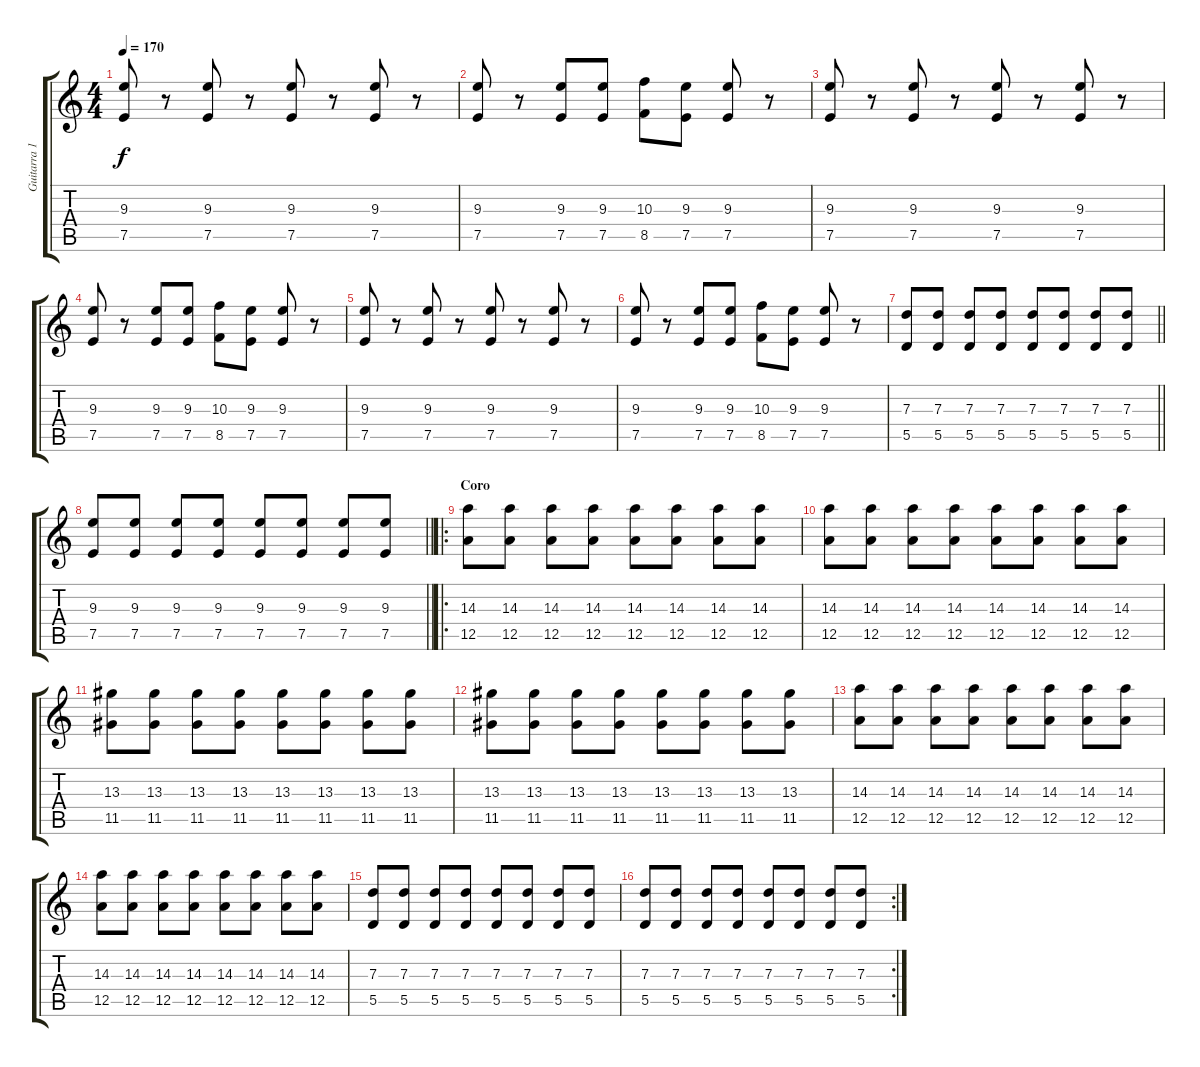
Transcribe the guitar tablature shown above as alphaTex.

\track ("Guitarra 1" "Guitarra 1") {instrument overdrivenguitar}
\staff {score tabs}
\tuning (E4 B3 G3 D3 A2 E2) {hide}
\ts (4 4)
\tempo 170
\clef g2
\ks c
(9.3 7.5).8{dy f} r.8 (9.3 7.5).8 r.8 (9.3 7.5).8 r.8 (9.3 7.5).8 r.8 |
(9.3 7.5).8 r.8 (9.3 7.5).8 (9.3 7.5).8 (10.3 8.5).8 (9.3 7.5).8 (9.3 7.5).8 r.8 |
(9.3 7.5).8 r.8 (9.3 7.5).8 r.8 (9.3 7.5).8 r.8 (9.3 7.5).8 r.8 |
(9.3 7.5).8 r.8 (9.3 7.5).8 (9.3 7.5).8 (10.3 8.5).8 (9.3 7.5).8 (9.3 7.5).8 r.8 |
(9.3 7.5).8 r.8 (9.3 7.5).8 r.8 (9.3 7.5).8 r.8 (9.3 7.5).8 r.8 |
(9.3 7.5).8 r.8 (9.3 7.5).8 (9.3 7.5).8 (10.3 8.5).8 (9.3 7.5).8 (9.3 7.5).8 r.8 |
\barLineRight lightlight
(7.3 5.5).8 (7.3 5.5).8 (7.3 5.5).8 (7.3 5.5).8 (7.3 5.5).8 (7.3 5.5).8 (7.3 5.5).8 (7.3 5.5).8 |
\section ("" "")
\barLineRight lightlight
(9.3 7.5).8 (9.3 7.5).8 (9.3 7.5).8 (9.3 7.5).8 (9.3 7.5).8 (9.3 7.5).8 (9.3 7.5).8 (9.3 7.5).8 |
\ro
\section ("" "Coro")
(14.3 12.5).8 (14.3 12.5).8 (14.3 12.5).8 (14.3 12.5).8 (14.3 12.5).8 (14.3 12.5).8 (14.3 12.5).8 (14.3 12.5).8 |
(14.3 12.5).8 (14.3 12.5).8 (14.3 12.5).8 (14.3 12.5).8 (14.3 12.5).8 (14.3 12.5).8 (14.3 12.5).8 (14.3 12.5).8 |
(13.3 11.5).8 (13.3 11.5).8 (13.3 11.5).8 (13.3 11.5).8 (13.3 11.5).8 (13.3 11.5).8 (13.3 11.5).8 (13.3 11.5).8 |
(13.3 11.5).8 (13.3 11.5).8 (13.3 11.5).8 (13.3 11.5).8 (13.3 11.5).8 (13.3 11.5).8 (13.3 11.5).8 (13.3 11.5).8 |
(14.3 12.5).8 (14.3 12.5).8 (14.3 12.5).8 (14.3 12.5).8 (14.3 12.5).8 (14.3 12.5).8 (14.3 12.5).8 (14.3 12.5).8 |
(14.3 12.5).8 (14.3 12.5).8 (14.3 12.5).8 (14.3 12.5).8 (14.3 12.5).8 (14.3 12.5).8 (14.3 12.5).8 (14.3 12.5).8 |
(7.3 5.5).8 (7.3 5.5).8 (7.3 5.5).8 (7.3 5.5).8 (7.3 5.5).8 (7.3 5.5).8 (7.3 5.5).8 (7.3 5.5).8 |
\rc 2
(7.3 5.5).8 (7.3 5.5).8 (7.3 5.5).8 (7.3 5.5).8 (7.3 5.5).8 (7.3 5.5).8 (7.3 5.5).8 (7.3 5.5).8
